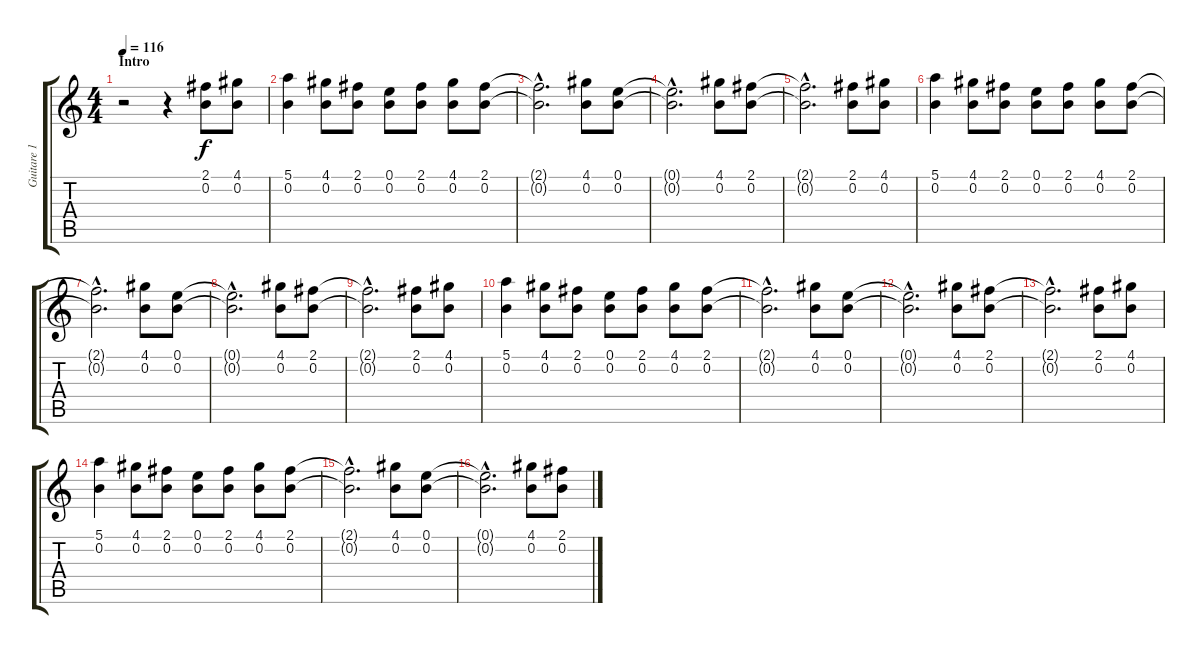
\track ("Guitare 1" "Guitare 1") {instrument distortionguitar}
\staff {score tabs}
\tuning (E4 B3 G3 D3 A2 E2) {hide}
\ts (4 4)
\section ("" "Intro")
\tempo 116
\clef g2
\ks c
r.2{dy f instrument distortionguitar} r.4 (2.1 0.2).8 (4.1 0.2).8 |
(5.1 0.2).4 (4.1 0.2).8 (2.1 0.2).8 (0.1 0.2).8 (2.1 0.2).8 (4.1 0.2).8 (2.1 0.2).8 |
(2.1{hac t} 0.2{hac t}).2{d} (4.1 0.2).8 (0.1 0.2).8 |
(0.1{hac t} 0.2{hac t}).2{d} (4.1 0.2).8 (2.1 0.2).8 |
(2.1{hac t} 0.2{hac t}).2{d} (2.1 0.2).8 (4.1 0.2).8 |
(5.1 0.2).4 (4.1 0.2).8 (2.1 0.2).8 (0.1 0.2).8 (2.1 0.2).8 (4.1 0.2).8 (2.1 0.2).8 |
(2.1{hac t} 0.2{hac t}).2{d} (4.1 0.2).8 (0.1 0.2).8 |
(0.1{hac t} 0.2{hac t}).2{d} (4.1 0.2).8 (2.1 0.2).8 |
(2.1{hac t} 0.2{hac t}).2{d} (2.1 0.2).8 (4.1 0.2).8 |
(5.1 0.2).4 (4.1 0.2).8 (2.1 0.2).8 (0.1 0.2).8 (2.1 0.2).8 (4.1 0.2).8 (2.1 0.2).8 |
(2.1{hac t} 0.2{hac t}).2{d} (4.1 0.2).8 (0.1 0.2).8 |
(0.1{hac t} 0.2{hac t}).2{d} (4.1 0.2).8 (2.1 0.2).8 |
(2.1{hac t} 0.2{hac t}).2{d} (2.1 0.2).8 (4.1 0.2).8 |
(5.1 0.2).4 (4.1 0.2).8 (2.1 0.2).8 (0.1 0.2).8 (2.1 0.2).8 (4.1 0.2).8 (2.1 0.2).8 |
(2.1{hac t} 0.2{hac t}).2{d} (4.1 0.2).8 (0.1 0.2).8 |
(0.1{hac t} 0.2{hac t}).2{d} (4.1 0.2).8 (2.1 0.2).8
